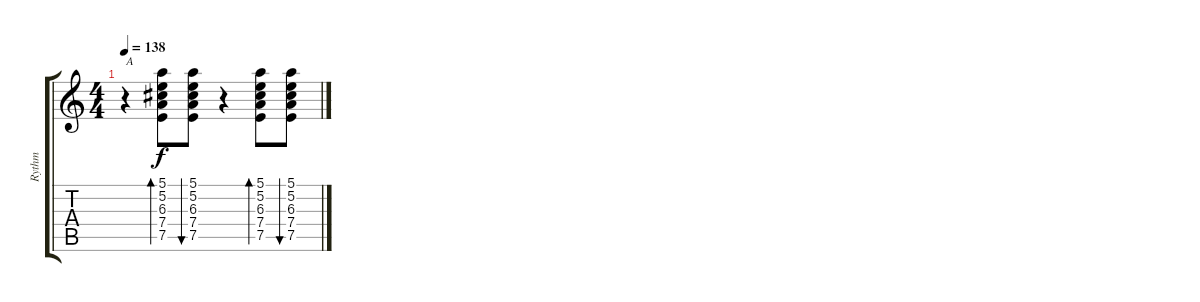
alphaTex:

\track ("Rythm" "Rythm") {instrument acousticguitarsteel}
\staff {score tabs}
\tuning (E4 B3 G3 D3 A2 E2) {hide}
\ts (4 4)
\tempo 138
\clef g2
\ks c
r.4{txt "A" dy f} (5.1 5.2 6.3 7.4 7.5).8{bd 120} (5.1 5.2 6.3 7.4 7.5).8{bu 120} r.4 (5.1 5.2 6.3 7.4 7.5).8{bd 120} (5.1 5.2 6.3 7.4 7.5).8{bu 120}
